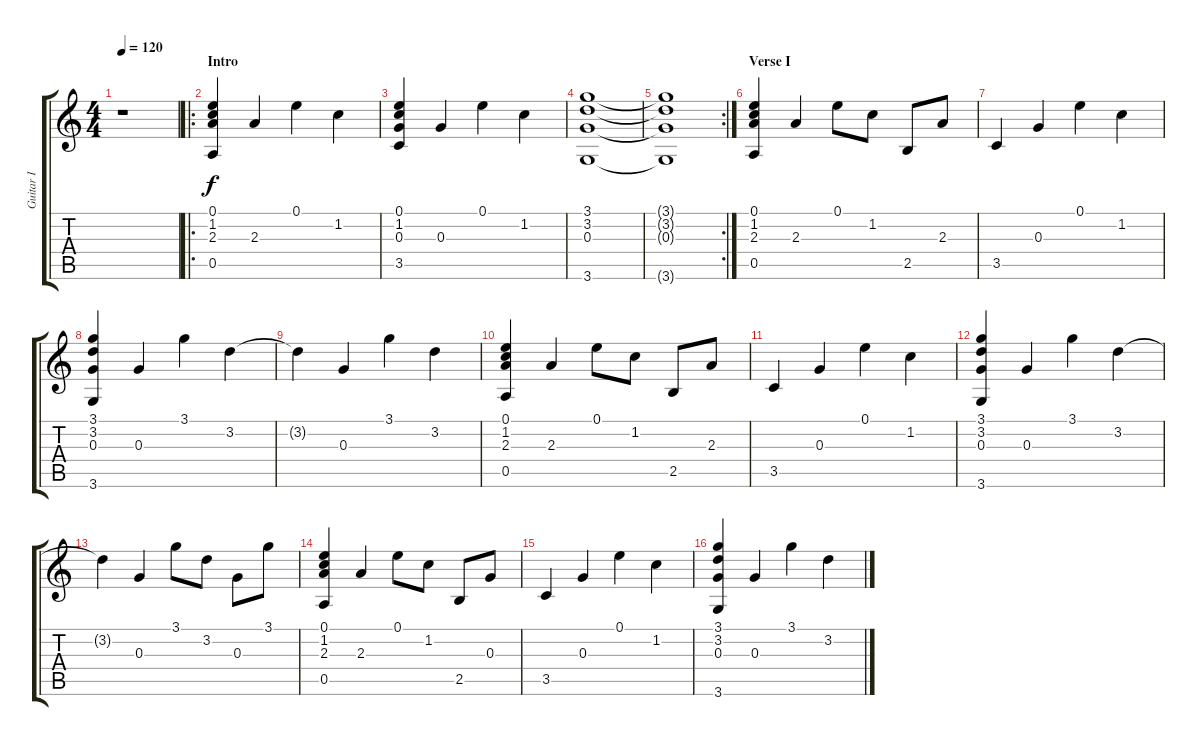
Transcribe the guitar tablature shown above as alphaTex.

\track ("Guitar I" "Guitar I") {instrument acousticguitarnylon}
\staff {score tabs}
\tuning (E4 B3 G3 D3 A2 E2) {hide}
\ts (4 4)
\tempo 120
\clef g2
\ks c
r.1{dy f instrument acousticguitarnylon} |
\ro
\section ("" "Intro")
(0.1 1.2 2.3 0.5).4 2.3.4 0.1.4 1.2.4 |
(0.1 1.2 0.3 3.5).4 0.3.4 0.1.4 1.2.4 |
(3.1 3.2 0.3 3.6).1 |
\rc 2
(3.1{t} 3.2{t} 0.3{t} 3.6{t}).1 |
\section ("" "Verse I")
(0.1 1.2 2.3 0.5).4 2.3.4 0.1.8 1.2.8 2.5.8 2.3.8 |
3.5.4 0.3.4 0.1.4 1.2.4 |
(3.1 3.2 0.3 3.6).4 0.3.4 3.1.4 3.2.4 |
3.2{t}.4 0.3.4 3.1.4 3.2.4 |
(0.1 1.2 2.3 0.5).4 2.3.4 0.1.8 1.2.8 2.5.8 2.3.8 |
3.5.4 0.3.4 0.1.4 1.2.4 |
(3.1 3.2 0.3 3.6).4 0.3.4 3.1.4 3.2.4 |
3.2{t}.4 0.3.4 3.1.8 3.2.8 0.3.8 3.1.8 |
(0.1 1.2 2.3 0.5).4 2.3.4 0.1.8 1.2.8 2.5.8 0.3.8 |
3.5.4 0.3.4 0.1.4 1.2.4 |
(3.1 3.2 0.3 3.6).4 0.3.4 3.1.4 3.2.4
